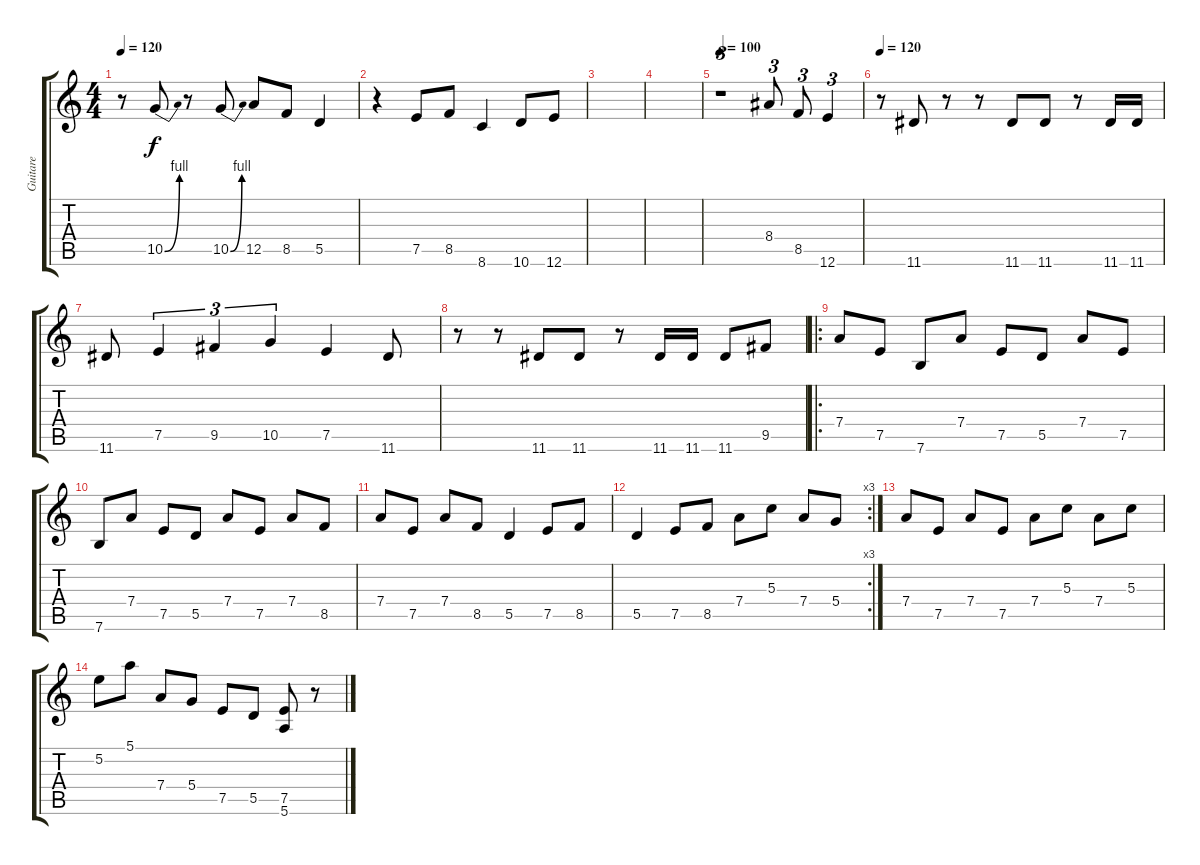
\track ("Guitare" "Guitare") {instrument electricguitarclean}
\staff {score tabs}
\tuning (E4 B3 G3 D3 A2 E2) {hide}
\ts (4 4)
\tempo 120
\clef g2
\ks c
r.8{dy f} 10.5{be (bend 0 0 60 4)}.8 r.8 10.5{be (bend 0 0 60 4)}.8 12.5.8 8.5.8 5.5.4 |
r.4 7.5.8 8.5.8 8.6.4 10.6.8 12.6.8 |
|
|
\tempo 100
r.1{tu (3 2)} 8.4.8{tu (3 2)} 8.5.8{tu (3 2)} 12.6.4{tu (3 2)} |
\tempo 120
r.8 11.6.8 r.8 r.8 11.6.8 11.6.8 r.8 11.6.16 11.6.16 |
11.6.8 7.5.4{tu (3 2)} 9.5.4{tu (3 2)} 10.5.4{tu (3 2)} 7.5.4 11.6.8 |
r.8 r.8 11.6.8 11.6.8 r.8 11.6.16 11.6.16 11.6.8 9.5.8 |
\ro
7.4.8 7.5.8 7.6.8 7.4.8 7.5.8 5.5.8 7.4.8 7.5.8 |
7.6.8 7.4.8 7.5.8 5.5.8 7.4.8 7.5.8 7.4.8 8.5.8 |
7.4.8 7.5.8 7.4.8 8.5.8 5.5.4 7.5.8 8.5.8 |
\rc 3
5.5.4 7.5.8 8.5.8 7.4.8 5.3.8 7.4.8 5.4.8 |
7.4.8 7.5.8 7.4.8 7.5.8 7.4.8 5.3.8 7.4.8 5.3.8 |
5.2.8 5.1.8 7.4.8 5.4.8 7.5.8 5.5.8 (7.5 5.6).8 r.8
